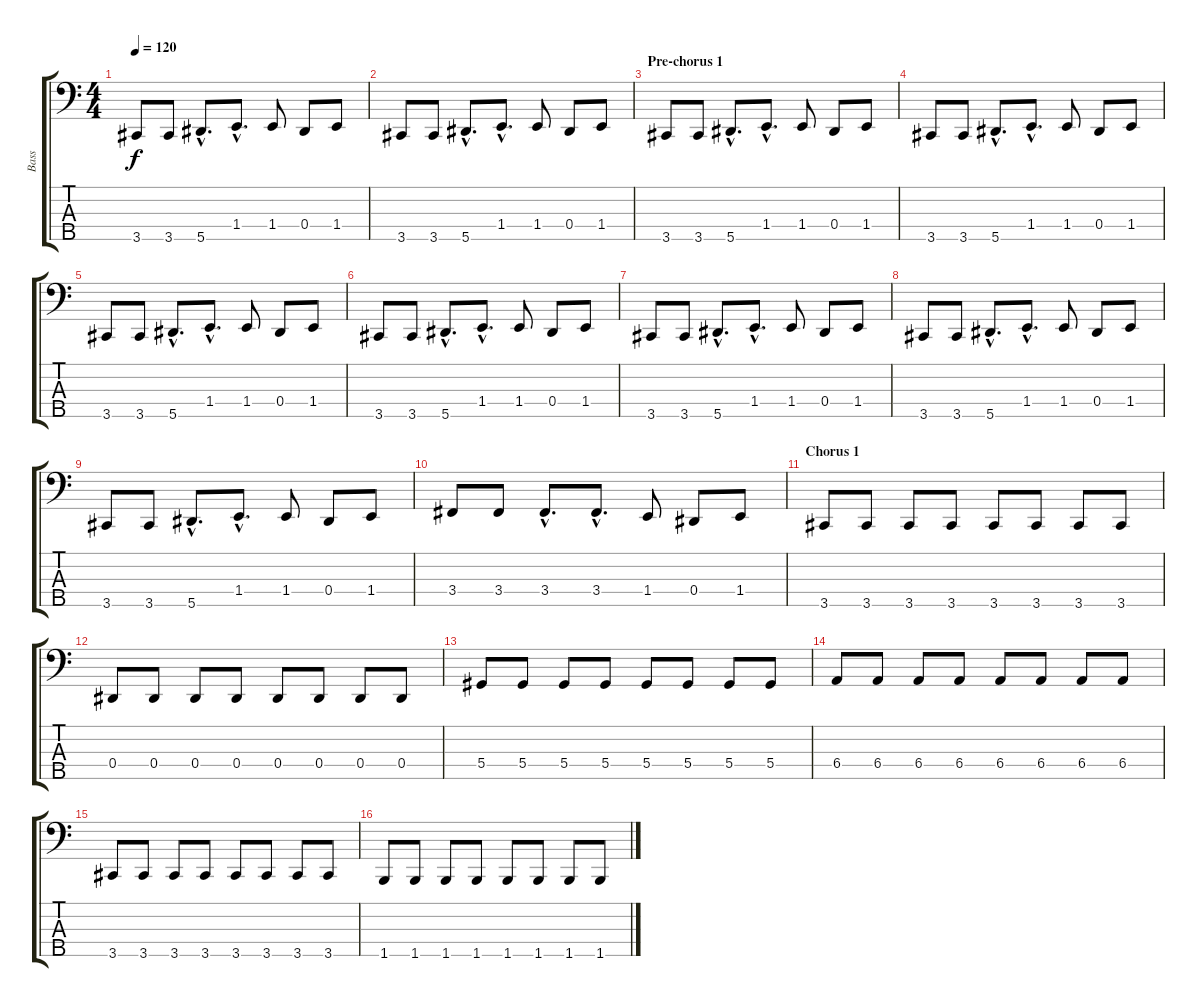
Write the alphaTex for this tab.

\track ("Bass" "Bass") {instrument electricbasspick}
\staff {score tabs}
\tuning (Gb2 Db2 Ab1 Eb1 Bb0) {hide}
\ts (4 4)
\tempo 120
\clef f4
\ks c
3.5.8{dy f} 3.5.8 5.5{hac}.8{d} 1.4{hac}.8{d} 1.4.8 0.4.8 1.4.8 |
3.5.8 3.5.8 5.5{hac}.8{d} 1.4{hac}.8{d} 1.4.8 0.4.8 1.4.8 |
\section ("" "Pre-chorus 1")
3.5.8 3.5.8 5.5{hac}.8{d} 1.4{hac}.8{d} 1.4.8 0.4.8 1.4.8 |
3.5.8 3.5.8 5.5{hac}.8{d} 1.4{hac}.8{d} 1.4.8 0.4.8 1.4.8 |
3.5.8 3.5.8 5.5{hac}.8{d} 1.4{hac}.8{d} 1.4.8 0.4.8 1.4.8 |
3.5.8 3.5.8 5.5{hac}.8{d} 1.4{hac}.8{d} 1.4.8 0.4.8 1.4.8 |
3.5.8 3.5.8 5.5{hac}.8{d} 1.4{hac}.8{d} 1.4.8 0.4.8 1.4.8 |
3.5.8 3.5.8 5.5{hac}.8{d} 1.4{hac}.8{d} 1.4.8 0.4.8 1.4.8 |
3.5.8 3.5.8 5.5{hac}.8{d} 1.4{hac}.8{d} 1.4.8 0.4.8 1.4.8 |
3.4.8 3.4.8 3.4{hac}.8{d} 3.4{hac}.8{d} 1.4.8 0.4.8 1.4.8 |
\section ("" "Chorus 1")
3.5.8 3.5.8 3.5.8 3.5.8 3.5.8 3.5.8 3.5.8 3.5.8 |
0.4.8 0.4.8 0.4.8 0.4.8 0.4.8 0.4.8 0.4.8 0.4.8 |
5.4.8 5.4.8 5.4.8 5.4.8 5.4.8 5.4.8 5.4.8 5.4.8 |
6.4.8 6.4.8 6.4.8 6.4.8 6.4.8 6.4.8 6.4.8 6.4.8 |
3.5.8 3.5.8 3.5.8 3.5.8 3.5.8 3.5.8 3.5.8 3.5.8 |
1.5.8 1.5.8 1.5.8 1.5.8 1.5.8 1.5.8 1.5.8 1.5.8
